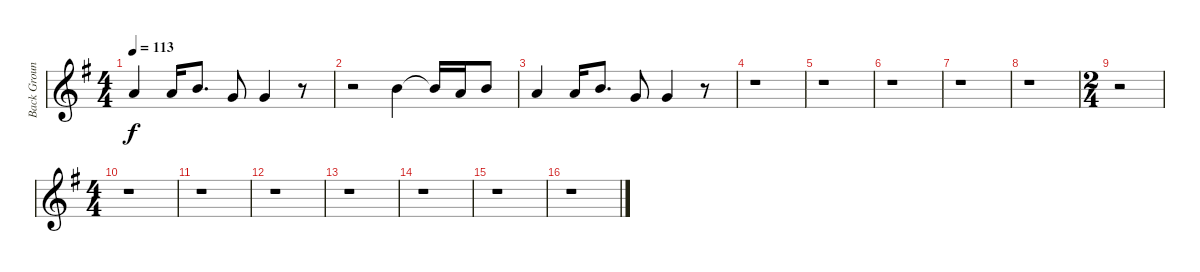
\track ("Back Ground  Vocals" "Back Groun") {instrument flute}
\staff {score}
\tuning (E4 B3 G3 D3 A2 E2) {hide}
\ts (4 4)
\tempo 113
\clef g2
\ks eminor
5.1.4{dy f} 5.1.16 7.1.8{d} 8.2.8 8.2.4 r.8 |
r.2 7.1.4 7.1{t}.16 5.1.16 7.1.8 |
5.1.4 5.1.16 7.1.8{d} 8.2.8 8.2.4 r.8 |
r.1 |
r.1 |
r.1 |
r.1 |
r.1 |
\ts (2 4)
r.2 |
\ts (4 4)
r.1 |
r.1 |
r.1 |
r.1 |
r.1 |
r.1 |
r.1
